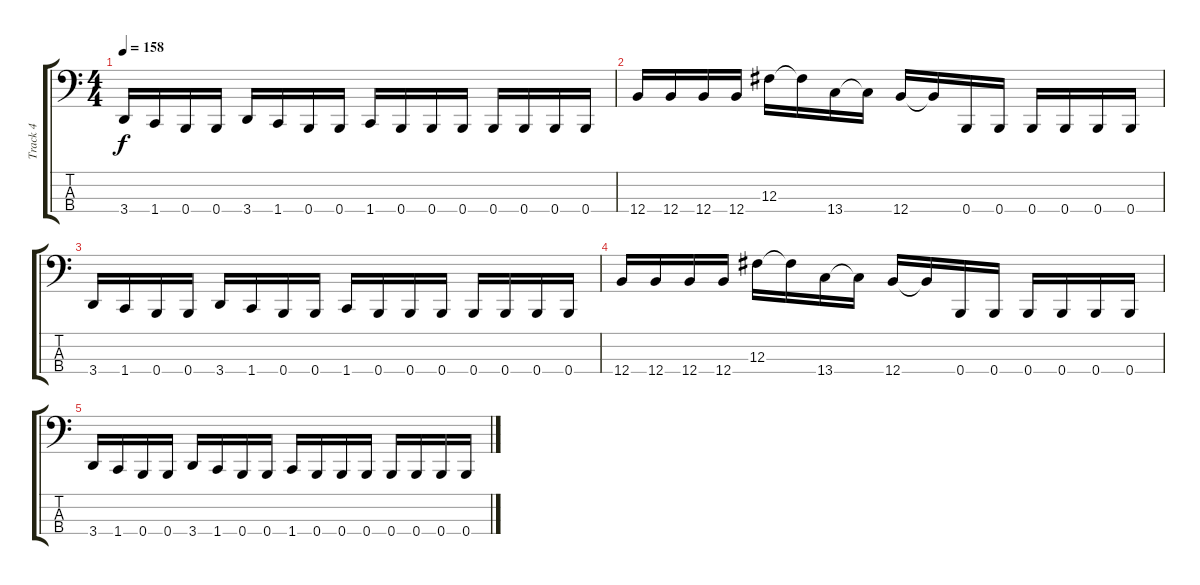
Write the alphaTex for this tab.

\track ("Track 4" "Track 4") {instrument electricbassfinger}
\staff {score tabs}
\tuning (E2 B1 Gb1 B0) {hide}
\ts (4 4)
\tempo 158
\clef f4
\ks c
3.4.16{dy f} 1.4.16 0.4.16 0.4.16 3.4.16 1.4.16 0.4.16 0.4.16 1.4.16 0.4.16 0.4.16 0.4.16 0.4.16 0.4.16 0.4.16 0.4.16 |
12.4.16 12.4.16 12.4.16 12.4.16 12.3.16 12.3{t}.16 13.4.16 13.4{t}.16 12.4.16 12.4{t}.16 0.4.16 0.4.16 0.4.16 0.4.16 0.4.16 0.4.16 |
3.4.16 1.4.16 0.4.16 0.4.16 3.4.16 1.4.16 0.4.16 0.4.16 1.4.16 0.4.16 0.4.16 0.4.16 0.4.16 0.4.16 0.4.16 0.4.16 |
12.4.16 12.4.16 12.4.16 12.4.16 12.3.16 12.3{t}.16 13.4.16 13.4{t}.16 12.4.16 12.4{t}.16 0.4.16 0.4.16 0.4.16 0.4.16 0.4.16 0.4.16 |
3.4.16 1.4.16 0.4.16 0.4.16 3.4.16 1.4.16 0.4.16 0.4.16 1.4.16 0.4.16 0.4.16 0.4.16 0.4.16 0.4.16 0.4.16 0.4.16
